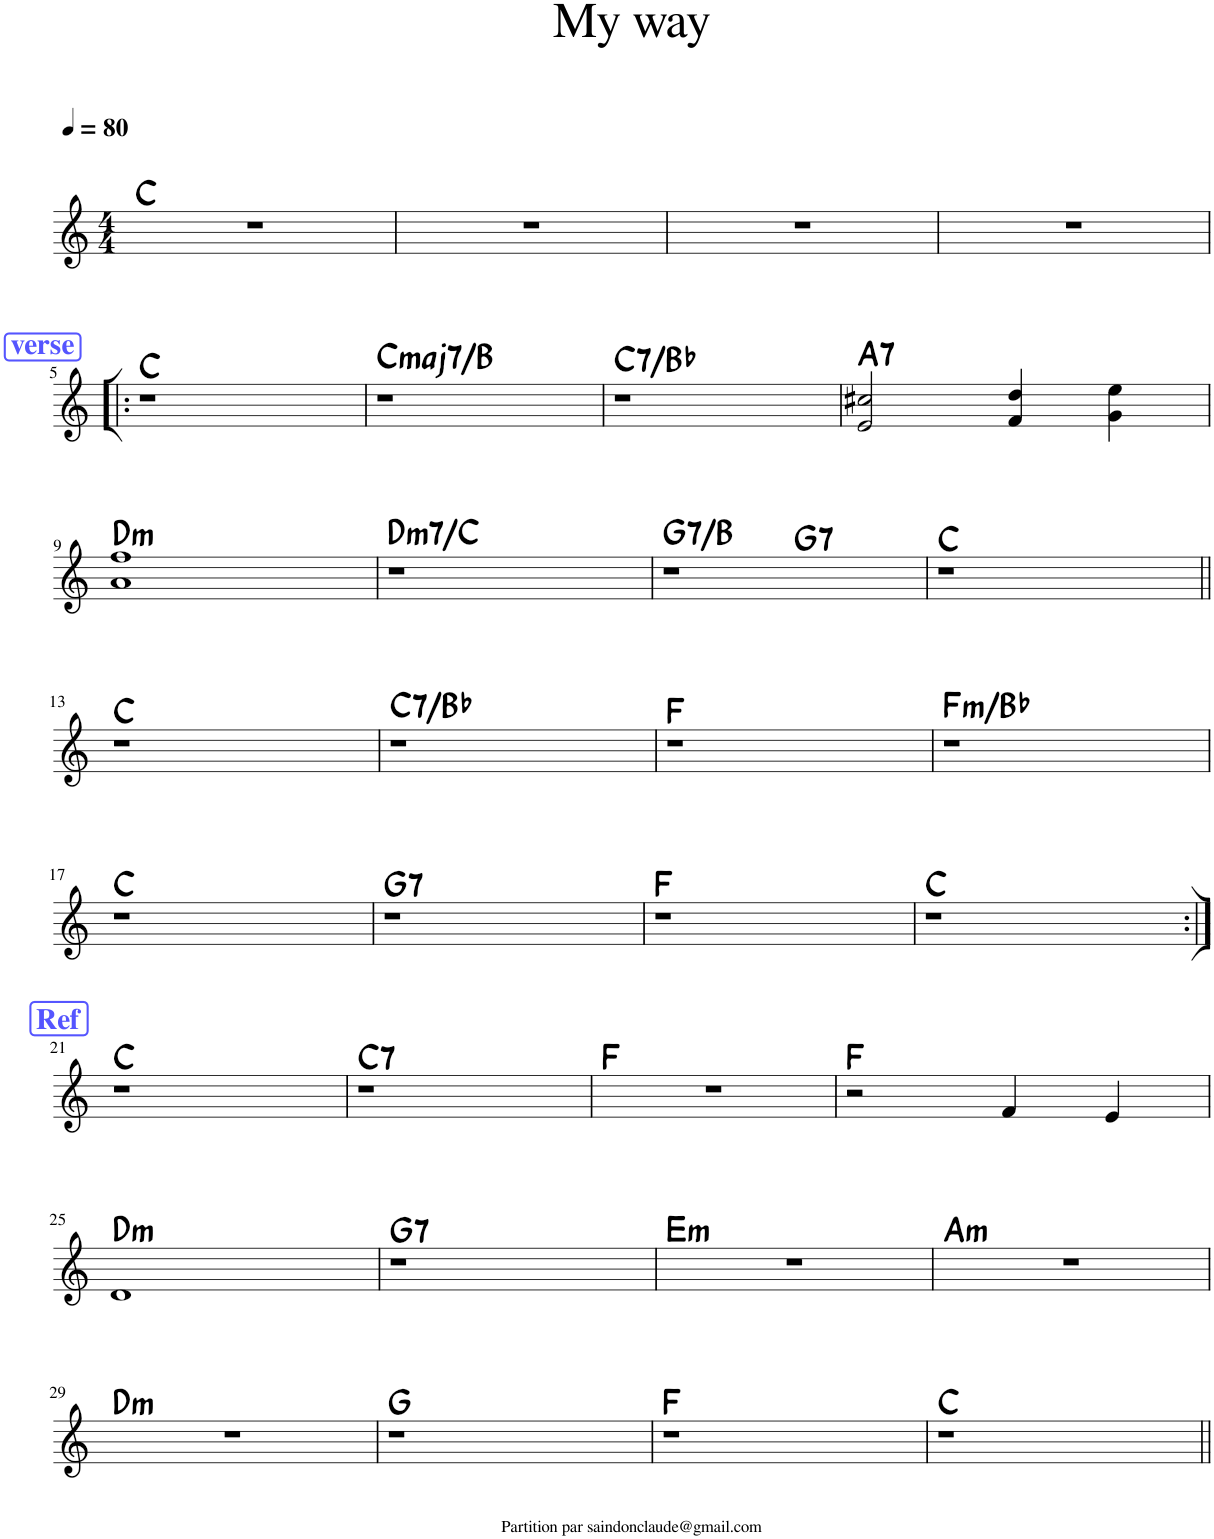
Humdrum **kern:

**kern	**harte
*part1	*part1
*staff1	*
*I"Piano	*
*I'Pno.	*
*clefG2	*
*k[]	*
*M4/4	*
*MM80	*
=1	=1
1r	C:maj
=2	=2
1r	.
=3	=3
1r	.
=4	=4
1r	.
!!LO:LB:g=z
!!LO:REH:place=s1:a:B:cj:color=#5555FF:fs=14:t=verse
=5!|:	=5!|:
1r	C:maj
=6	=6
!	!LO:H:kt=maj7
1r	C:maj7/7
=7	=7
!	!LO:H:kt=7
1r	C:7/b7
=8	=8
!	!LO:H:kt=7
2e/ 2cc#X/	A:7
4f/ 4dd/	.
4g\ 4ee\	.
!!LO:LB:g=z
=9	=9
!	!LO:H:kt=m
1a 1ff	D:min
=10	=10
!	!LO:H:kt=m7
1r	D:min7/b7
=11	=11
!	!LO:H:kt=7
*^	*
1r	2ryy	G:7/3
!	!	!LO:H:kt=7
.	2ryy	G:7
*v	*v	*
=12	=12
1r	C:maj
!!LO:LB:g=z
=13||	=13||
1r	C:maj
=14	=14
!	!LO:H:kt=7
1r	C:7/b7
=15	=15
1r	F:maj
=16	=16
!	!LO:H:kt=m
1r	F:min/4
!!LO:LB:g=z
=17	=17
1r	C:maj
=18	=18
!	!LO:H:kt=7
1r	G:7
=19	=19
1r	F:maj
=20	=20
1r	C:maj
!!LO:LB:g=z
!!LO:REH:place=s1:a:B:cj:color=#5555FF:fs=14:t=Ref
=21:|!	=21:|!
1r	C:maj
=22	=22
!	!LO:H:kt=7
1r	C:7
=23	=23
1r	F:maj
=24	=24
2r	F:maj
4f/	.
4e/	.
!!LO:LB:g=z
=25	=25
!	!LO:H:kt=m
1d	D:min
=26	=26
!	!LO:H:kt=7
1r	G:7
=27	=27
!	!LO:H:kt=m
1r	E:min
=28	=28
!	!LO:H:kt=m
1r	A:min
!!LO:LB:g=z
=29	=29
!	!LO:H:kt=m
1r	D:min
=30	=30
1r	G:maj
=31	=31
1r	F:maj
=32	=32
1r	C:maj
=||	=||
*-	*-
